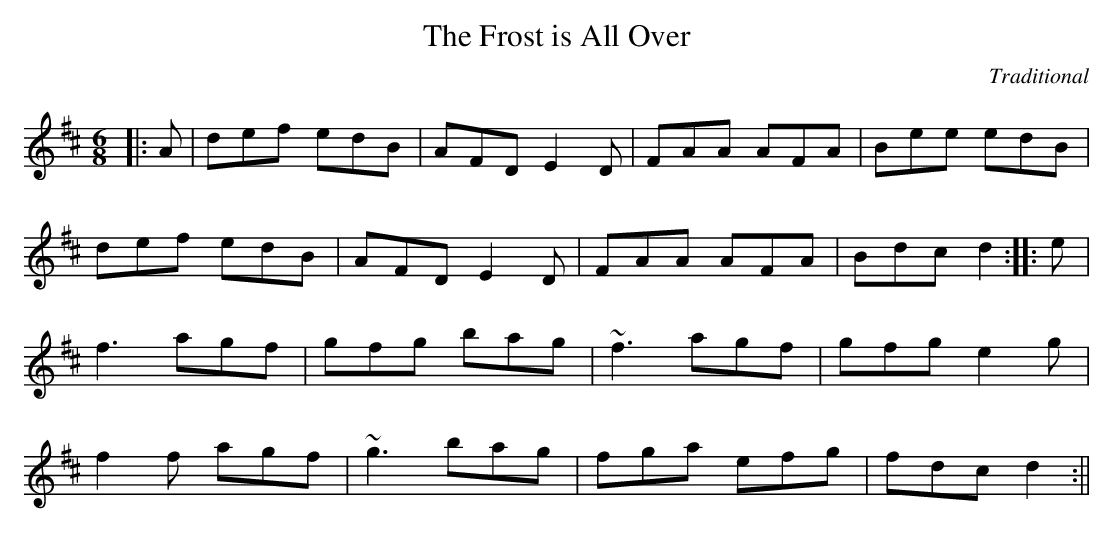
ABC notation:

X:1
T: The Frost is All Over
C: Traditional
M: 6/8
L: 1/8
K: D
|:A|def edB|AFD E2D|FAA AFA|Bee edB|
def edB|AFD E2D|FAA AFA|Bdc d2:||:e|
f3 agf|gfg bag|~f3 agf|gfg e2g|
f2f agf|~g3 bag|fga efg|fdc d2:||
